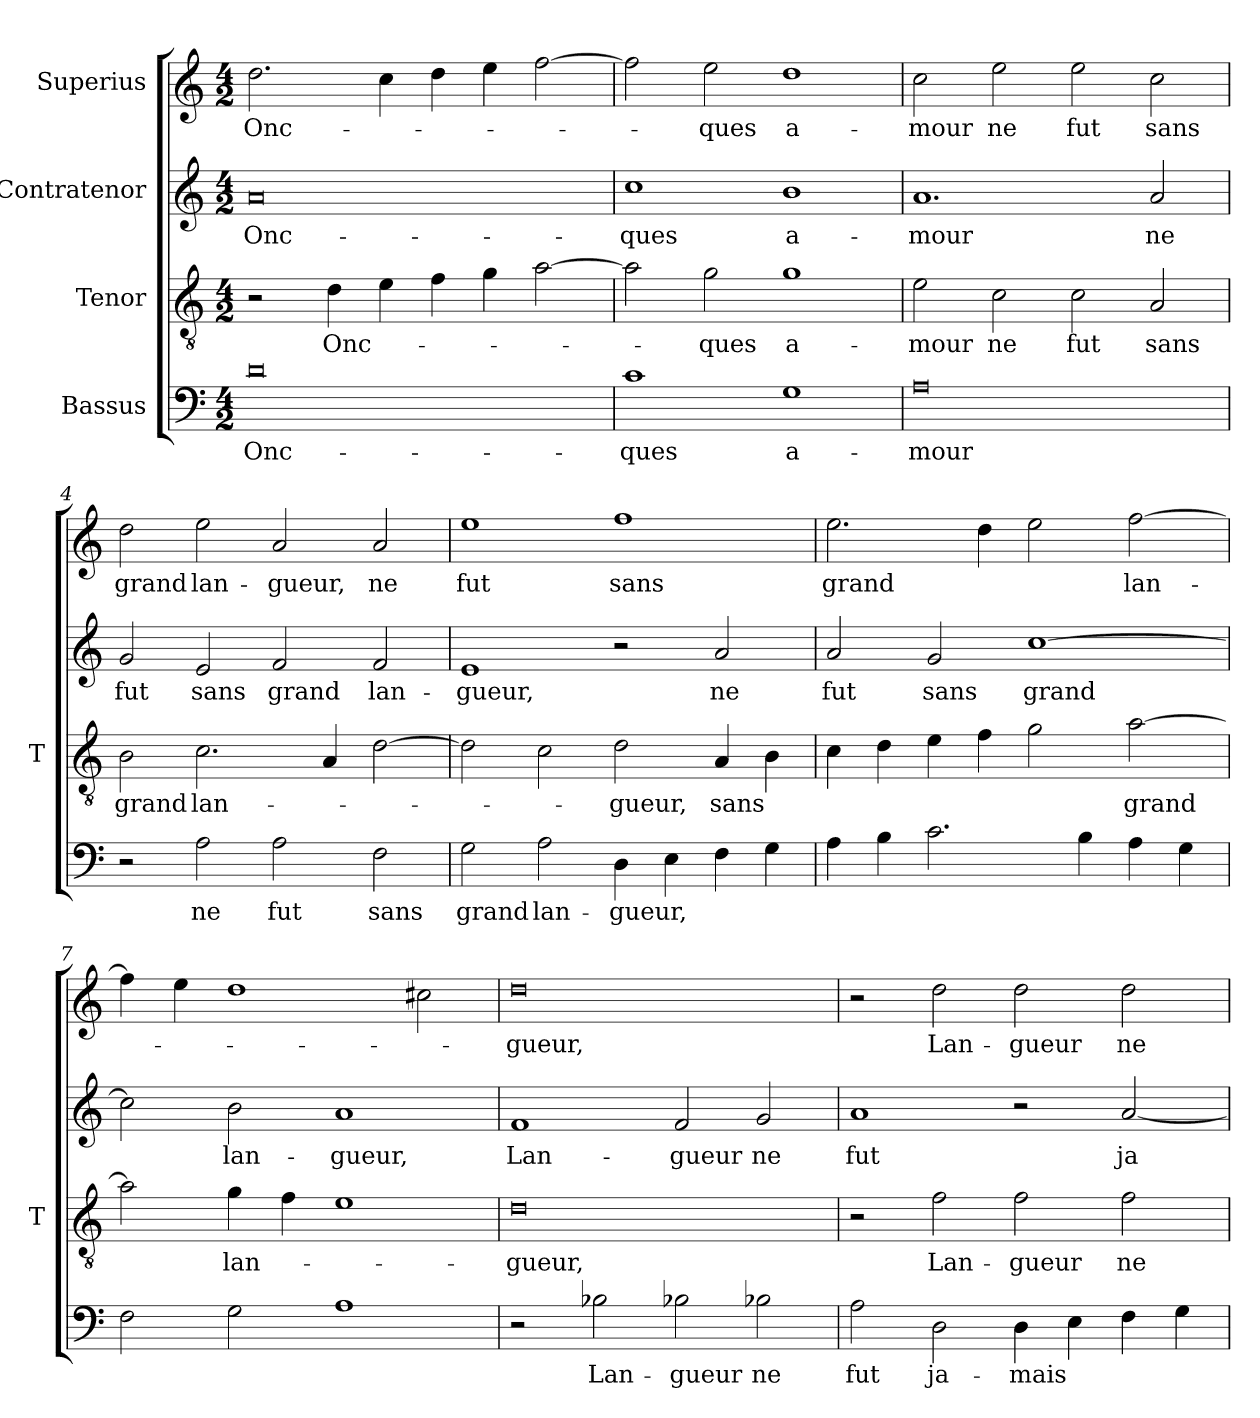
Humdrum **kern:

**kern	**text	**kern	**text	**kern	**text	**kern	**text
*part4	*part4	*part3	*part3	*part2	*part2	*part1	*part1
*staff4	*staff4	*staff3	*staff3	*staff2	*staff2	*staff1	*staff1
*I"Bassus	*	*I"Tenor	*	*I"Contratenor	*	*I"Superius	*
*	*	*I'T	*	*	*	*	*
*clefF4	*	*clefGv2	*	*clefG2	*	*clefG2	*
*k[]	*	*k[]	*	*k[]	*	*k[]	*
*M4/2	*	*M4/2	*	*M4/2	*	*M4/2	*
=1	=1	=1	=1	=1	=1	=1	=1
0d	Onc-	2r	.	0a	Onc-	2.dd	Onc-
.	.	4d	Onc-	.	.	.	.
.	.	4e	.	.	.	4cc	.
.	.	4f	.	.	.	4dd	.
.	.	4g	.	.	.	4ee	.
.	.	[2a	.	.	.	[2ff	.
=2	=2	=2	=2	=2	=2	=2	=2
1c	-ques	2a]	.	1cc	-ques	2ff]	.
.	.	2g	-ques	.	.	2ee	-ques
1G	a-	1g	a-	1b	a-	1dd	a-
=3	=3	=3	=3	=3	=3	=3	=3
0A	-mour	2e	-mour	1.a	-mour	2cc	-mour
.	.	2c	-ne	.	.	2ee	-ne
.	.	2c	-fut	.	.	2ee	-fut
.	.	2A	-sans	2a	-ne	2cc	-sans
=4	=4	=4	=4	=4	=4	=4	=4
2r	.	2B	-grand	2g	-fut	2dd	-grand
2A	-ne	2.c	lan-	2e	-sans	2ee	lan-
2A	-fut	.	.	2f	-grand	2a	-gueur,
.	.	4A	.	.	.	.	.
2F	-sans	[2d	.	2f	lan-	2a	-ne
=5	=5	=5	=5	=5	=5	=5	=5
2G	-grand	2d]	.	1e	-gueur,	1ee	-fut
2A	lan-	2c	.	.	.	.	.
4D	-gueur,	2d	-gueur,	2r	.	1ff	-sans
4E	.	.	.	.	.	.	.
4F	.	4A	-sans	2a	-ne	.	.
4G	.	4B	.	.	.	.	.
=6	=6	=6	=6	=6	=6	=6	=6
4A	.	4c	.	2a	-fut	2.ee	-grand
4B	.	4d	.	.	.	.	.
2.c	.	4e	.	2g	-sans	.	.
.	.	4f	.	.	.	4dd	.
.	.	2g	.	[1cc	-grand	2ee	.
4B	.	.	.	.	.	.	.
4A	.	[2a	-grand	.	.	[2ff	lan-
4G	.	.	.	.	.	.	.
=7	=7	=7	=7	=7	=7	=7	=7
2F	.	2a]	.	2cc]	.	4ff]	.
.	.	.	.	.	.	4ee	.
2G	.	4g	lan-	2b	lan-	1dd	.
.	.	4f	.	.	.	.	.
1A	.	1e	.	1a	-gueur,	.	.
.	.	.	.	.	.	2cc#X	.
=8	=8	=8	=8	=8	=8	=8	=8
2r	.	0d	-gueur,	1f	Lan-	0dd	-gueur,
2B-X	Lan-	.	.	.	.	.	.
2B-X	-gueur	.	.	2f	-gueur	.	.
2B-X	-ne	.	.	2g	-ne	.	.
=9	=9	=9	=9	=9	=9	=9	=9
2A	-fut	2r	.	1a	-fut	2r	.
2D	ja-	2f	Lan-	.	.	2dd	Lan-
4D	-mais	2f	-gueur	2r	.	2dd	-gueur
4E	.	.	.	.	.	.	.
4F	.	2f	-ne	[2a	ja-	2dd	-ne
4G	.	.	.	.	.	.	.
=	=	=	=	=	=	=	=
*-	*-	*-	*-	*-	*-	*-	*-
